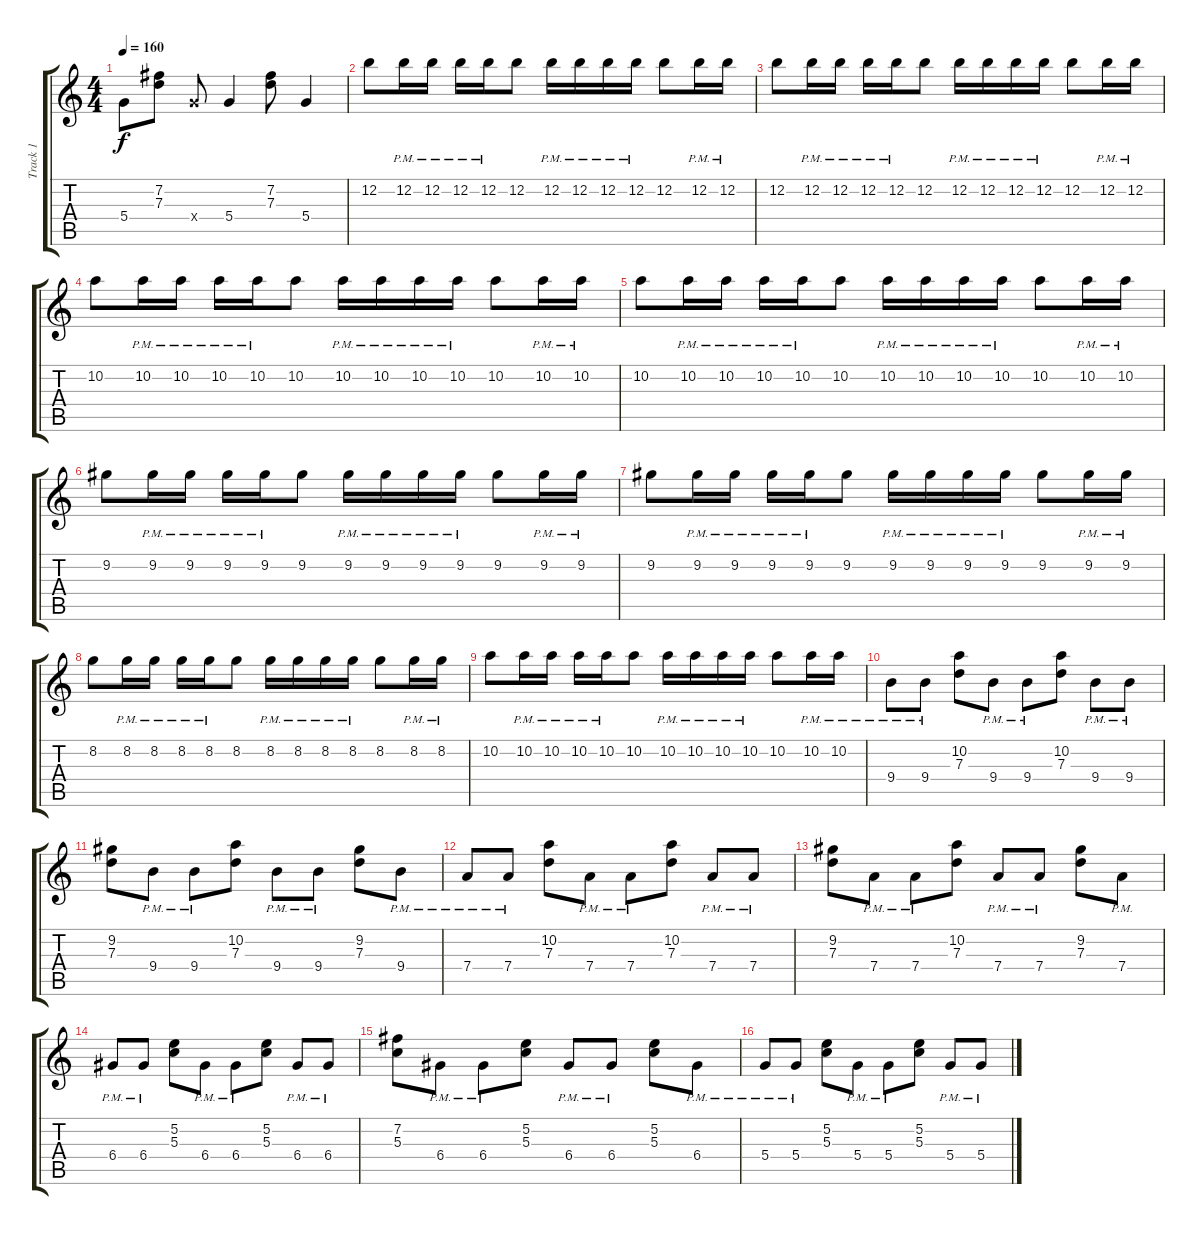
\track ("Track 1" "Track 1") {instrument overdrivenguitar}
\staff {score tabs}
\tuning (E4 B3 G3 D3 A2 E2) {hide}
\ts (4 4)
\tempo 160
\clef g2
\ks c
5.4{t}.8{dy f} (7.2 7.3).8 5.4{x}.8 5.4.4 (7.2 7.3).8 5.4.4 |
12.2.8 12.2{pm}.16 12.2{pm}.16 12.2{pm}.16 12.2{pm}.16 12.2.8 12.2{pm}.16 12.2{pm}.16 12.2{pm}.16 12.2{pm}.16 12.2.8 12.2{pm}.16 12.2{pm}.16 |
12.2.8 12.2{pm}.16 12.2{pm}.16 12.2{pm}.16 12.2{pm}.16 12.2.8 12.2{pm}.16 12.2{pm}.16 12.2{pm}.16 12.2{pm}.16 12.2.8 12.2{pm}.16 12.2{pm}.16 |
10.2.8 10.2{pm}.16 10.2{pm}.16 10.2{pm}.16 10.2{pm}.16 10.2.8 10.2{pm}.16 10.2{pm}.16 10.2{pm}.16 10.2{pm}.16 10.2.8 10.2{pm}.16 10.2{pm}.16 |
10.2.8 10.2{pm}.16 10.2{pm}.16 10.2{pm}.16 10.2{pm}.16 10.2.8 10.2{pm}.16 10.2{pm}.16 10.2{pm}.16 10.2{pm}.16 10.2.8 10.2{pm}.16 10.2{pm}.16 |
9.2.8 9.2{pm}.16 9.2{pm}.16 9.2{pm}.16 9.2{pm}.16 9.2.8 9.2{pm}.16 9.2{pm}.16 9.2{pm}.16 9.2{pm}.16 9.2.8 9.2{pm}.16 9.2{pm}.16 |
9.2.8 9.2{pm}.16 9.2{pm}.16 9.2{pm}.16 9.2{pm}.16 9.2.8 9.2{pm}.16 9.2{pm}.16 9.2{pm}.16 9.2{pm}.16 9.2.8 9.2{pm}.16 9.2{pm}.16 |
8.2.8 8.2{pm}.16 8.2{pm}.16 8.2{pm}.16 8.2{pm}.16 8.2.8 8.2{pm}.16 8.2{pm}.16 8.2{pm}.16 8.2{pm}.16 8.2.8 8.2{pm}.16 8.2{pm}.16 |
10.2.8 10.2{pm}.16 10.2{pm}.16 10.2{pm}.16 10.2{pm}.16 10.2.8 10.2{pm}.16 10.2{pm}.16 10.2{pm}.16 10.2{pm}.16 10.2.8 10.2{pm}.16 10.2{pm}.16 |
9.4{pm}.8 9.4{pm}.8 (10.2 7.3).8 9.4{pm}.8 9.4{pm}.8 (10.2 7.3).8 9.4{pm}.8 9.4{pm}.8 |
(9.2 7.3).8 9.4{pm}.8 9.4{pm}.8 (10.2 7.3).8 9.4{pm}.8 9.4{pm}.8 (9.2 7.3).8 9.4{pm}.8 |
7.4{pm}.8 7.4{pm}.8 (10.2 7.3).8 7.4{pm}.8 7.4{pm}.8 (10.2 7.3).8 7.4{pm}.8 7.4{pm}.8 |
(9.2 7.3).8 7.4{pm}.8 7.4{pm}.8 (10.2 7.3).8 7.4{pm}.8 7.4{pm}.8 (9.2 7.3).8 7.4{pm}.8 |
6.4{pm}.8 6.4{pm}.8 (5.2 5.3).8 6.4{pm}.8 6.4{pm}.8 (5.2 5.3).8 6.4{pm}.8 6.4{pm}.8 |
(7.2 5.3).8 6.4{pm}.8 6.4{pm}.8 (5.2 5.3).8 6.4{pm}.8 6.4{pm}.8 (5.2 5.3).8 6.4{pm}.8 |
5.4{pm}.8 5.4{pm}.8 (5.2 5.3).8 5.4{pm}.8 5.4{pm}.8 (5.2 5.3).8 5.4{pm}.8 5.4{pm}.8
